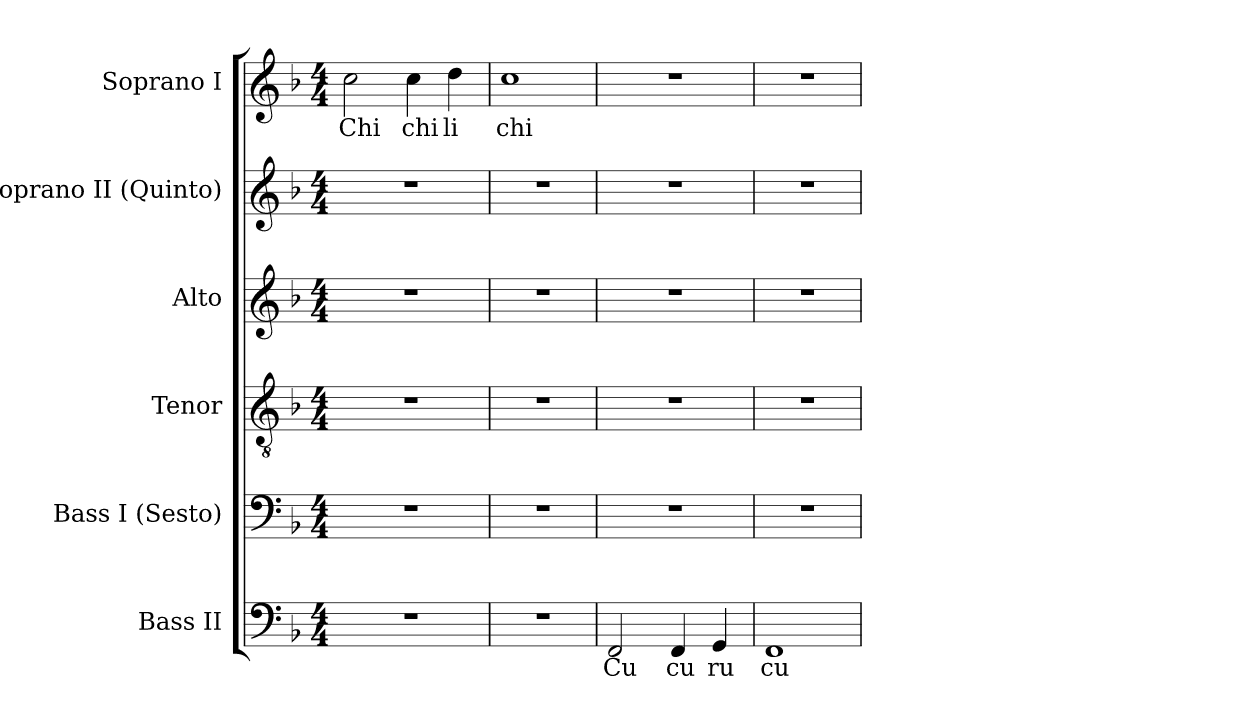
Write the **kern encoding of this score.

**kern	**text	**kern	**kern	**kern	**kern	**kern	**text
*part6	*part6	*part5	*part4	*part3	*part2	*part1	*part1
*staff6	*staff6	*staff5	*staff4	*staff3	*staff2	*staff1	*staff1
*I"Bass II	*	*I"Bass I (Sesto)	*I"Tenor	*I"Alto	*I"Soprano II (Quinto)	*I"Soprano I	*
*I'B.	*	*I'B.	*I'T.	*I'A.	*I'S.	*I'S.	*
!!LO:PB:g=z
*clefF4	*	*clefF4	*clefGv2	*clefG2	*clefG2	*clefG2	*
*	*	*	*ITrd7c12	*	*	*	*
*k[b-]	*	*k[b-]	*k[b-]	*k[b-]	*k[b-]	*k[b-]	*
*F:	*	*F:	*F:	*F:	*F:	*F:	*
*M4/4	*	*M4/4	*M4/4	*M4/4	*M4/4	*M4/4	*
=1	=1	=1	=1	=1	=1	=1	=1
!	!	!	!	!	!	!	!LO:LY:b:color=#000000
1r	.	1r	1r	1r	1r	2cci\	Chi
!	!	!	!	!	!	!	!LO:LY:b:color=#000000
.	.	.	.	.	.	4cci\	chi
!	!	!	!	!	!	!	!LO:LY:b:color=#000000
.	.	.	.	.	.	4ddi\	li
=2	=2	=2	=2	=2	=2	=2	=2
!	!	!	!	!	!	!	!LO:LY:b:color=#000000
1r	.	1r	1r	1r	1r	1cci	chi
=3	=3	=3	=3	=3	=3	=3	=3
!	!LO:LY:b:color=#000000	!	!	!	!	!	!
2FFi/	Cu	1r	1r	1r	1r	1r	.
!	!LO:LY:b:color=#000000	!	!	!	!	!	!
4FFi/	cu	.	.	.	.	.	.
!	!LO:LY:b:color=#000000	!	!	!	!	!	!
4GGi/	ru	.	.	.	.	.	.
=4	=4	=4	=4	=4	=4	=4	=4
!	!LO:LY:b:color=#000000	!	!	!	!	!	!
1FFi	cu	1r	1r	1r	1r	1r	.
=	=	=	=	=	=	=	=
*-	*-	*-	*-	*-	*-	*-	*-
